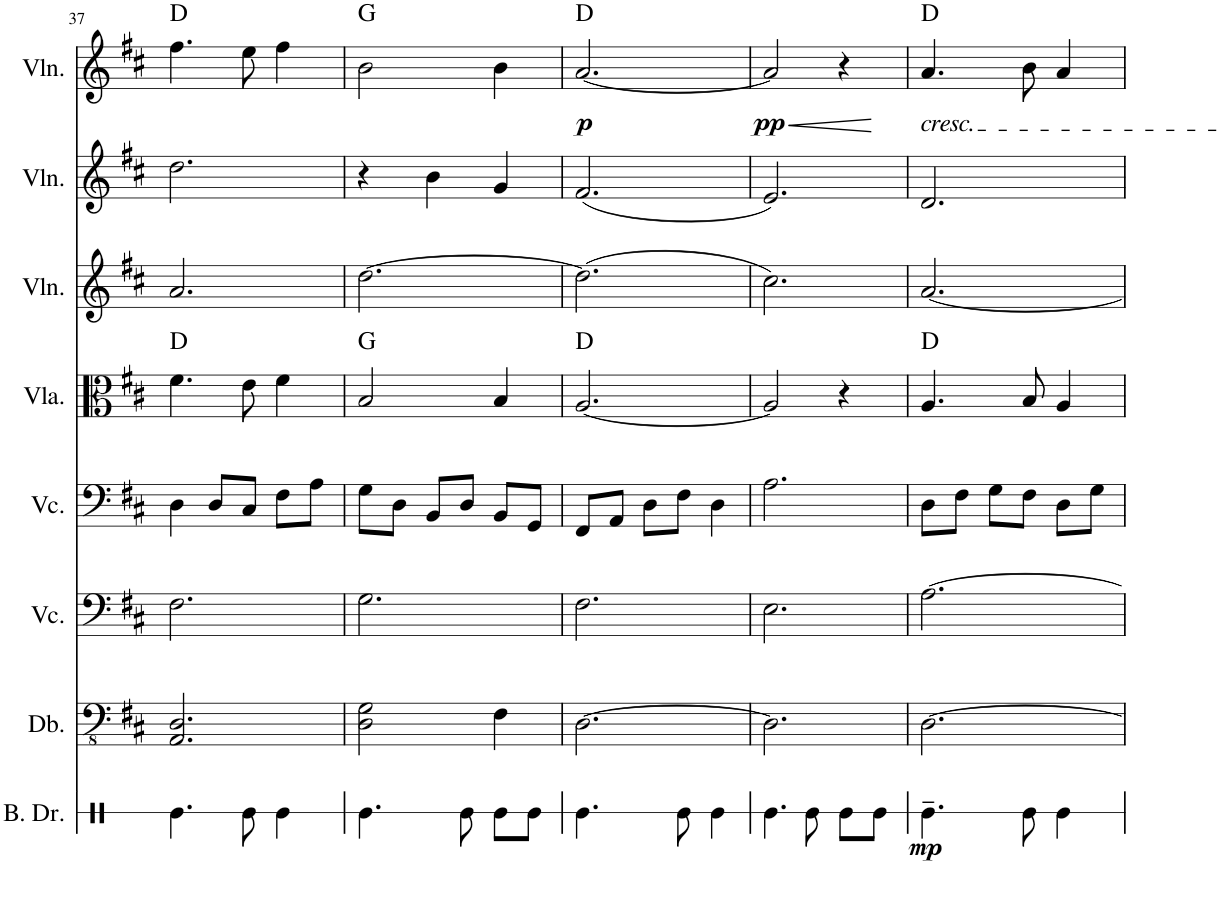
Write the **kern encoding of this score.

**kern	**dynam	**kern	**kern	**kern	**kern	**harte	**kern	**kern	**kern	**dynam	**harte
*part8	*part8	*part7	*part6	*part5	*part4	*part4	*part3	*part2	*part1	*part1	*part1
*staff8	*staff8	*staff7	*staff6	*staff5	*staff4	*	*staff3	*staff2	*staff1	*staff1	*
*I"Bass Drum	*	*I"Double Bass	*I"Violoncello	*I"Violoncello	*I"Viola	*	*I"Violin	*I"Violin	*I"Violin	*	*
*I'B. Dr.	*	*I'Db.	*I'Vc.	*I'Vc.	*I'Vla.	*	*I'Vln.	*I'Vln.	*I'Vln.	*	*
!!LO:PB:g=z
*clefX	*	*clefFv4	*clefF4	*clefF4	*clefC3	*	*clefG2	*clefG2	*clefG2	*	*
*	*	*Trd7c12	*	*	*	*	*	*	*	*	*
*k[]	*	*k[f#c#]	*k[f#c#]	*k[f#c#]	*k[f#c#]	*	*k[f#c#]	*k[f#c#]	*k[f#c#]	*	*
*M3/4	*	*M3/4	*M3/4	*M3/4	*M3/4	*	*M3/4	*M3/4	*M3/4	*	*
=37	=37	=37	=37	=37	=37	=37	=37	=37	=37	=37	=37
4.Re\	.	2.AAA/ 2.DD/	2.F#\	4D\	4.f#\	D:maj	2.a/	2.dd\	4.ff#\	.	D:maj
.	.	.	.	8D/L	.	.	.	.	.	.	.
8Re\	.	.	.	8C#/J	8e\	.	.	.	8ee\	.	.
4Re\	.	.	.	8F#\L	4f#\	.	.	.	4ff#\	.	.
.	.	.	.	8A\J	.	.	.	.	.	.	.
=38	=38	=38	=38	=38	=38	=38	=38	=38	=38	=38	=38
4.Re\	.	2DD\ 2GG\	2.G\	8G\L	2B/	G:maj	[2.dd\	4r	2b\	.	G:maj
.	.	.	.	8D\J	.	.	.	.	.	.	.
.	.	.	.	8BB/L	.	.	.	4b\	.	.	.
8Re\	.	.	.	8D/J	.	.	.	.	.	.	.
8Re\L	.	4FF#\	.	8BB/L	4B/	.	.	4g/	4b\	.	.
8Re\J	.	.	.	8GG/J	.	.	.	.	.	.	.
=39	=39	=39	=39	=39	=39	=39	=39	=39	=39	=39	=39
!	!	!	!	!	!	!	!	!	!	!LO:DY:b	!
4.Re\	.	[2.DD\	2.F#\	8FF#/L	[2.A/	D:maj	(2.dd\]	(2.f#/	[2.a/	p	D:maj
.	.	.	.	8AA/J	.	.	.	.	.	.	.
.	.	.	.	8D\L	.	.	.	.	.	.	.
8Re\	.	.	.	8F#\J	.	.	.	.	.	.	.
4Re\	.	.	.	4D\	.	.	.	.	.	.	.
=40	=40	=40	=40	=40	=40	=40	=40	=40	=40	=40	=40
!	!	!	!	!	!	!	!	!	!	!LO:HP:b	!
!	!	!	!	!	!	!	!	!	!	!LO:DY:n=1:b	!
4.Re\	.	2.DD\]	2.E\	2.A\	2A/]	.	2.cc#\)	2.e/)	2a/]	< pp	.
8Re\	.	.	.	.	.	.	.	.	.	.	.
8Re\L	.	.	.	.	4r	.	.	.	4r	.	.
8Re\J	.	.	.	.	.	.	.	.	.	.	.
.	.	.	.	.	.	.	.	.	.	[	.
=41	=41	=41	=41	=41	=41	=41	=41	=41	=41	=41	=41
!	!	!	!	!	!	!	!	!	!LO:TX:b:i:t=cresc.	!	!
!	!LO:DY:b	!	!	!	!	!	!	!	!	!	!
4.Re~\	mp	[2.DD\	[2.A\	8D\L	4.A/	D:maj	[2.a/	2.d/	4.a/	.	D:maj
.	.	.	.	8F#\J	.	.	.	.	.	.	.
.	.	.	.	8G\L	.	.	.	.	.	.	.
8Re\	.	.	.	8F#\J	8B/	.	.	.	8b\	.	.
4Re\	.	.	.	8D\L	4A/	.	.	.	4a/	.	.
.	.	.	.	8G\J	.	.	.	.	.	.	.
=	=	=	=	=	=	=	=	=	=	=	=
*-	*-	*-	*-	*-	*-	*-	*-	*-	*-	*-	*-
